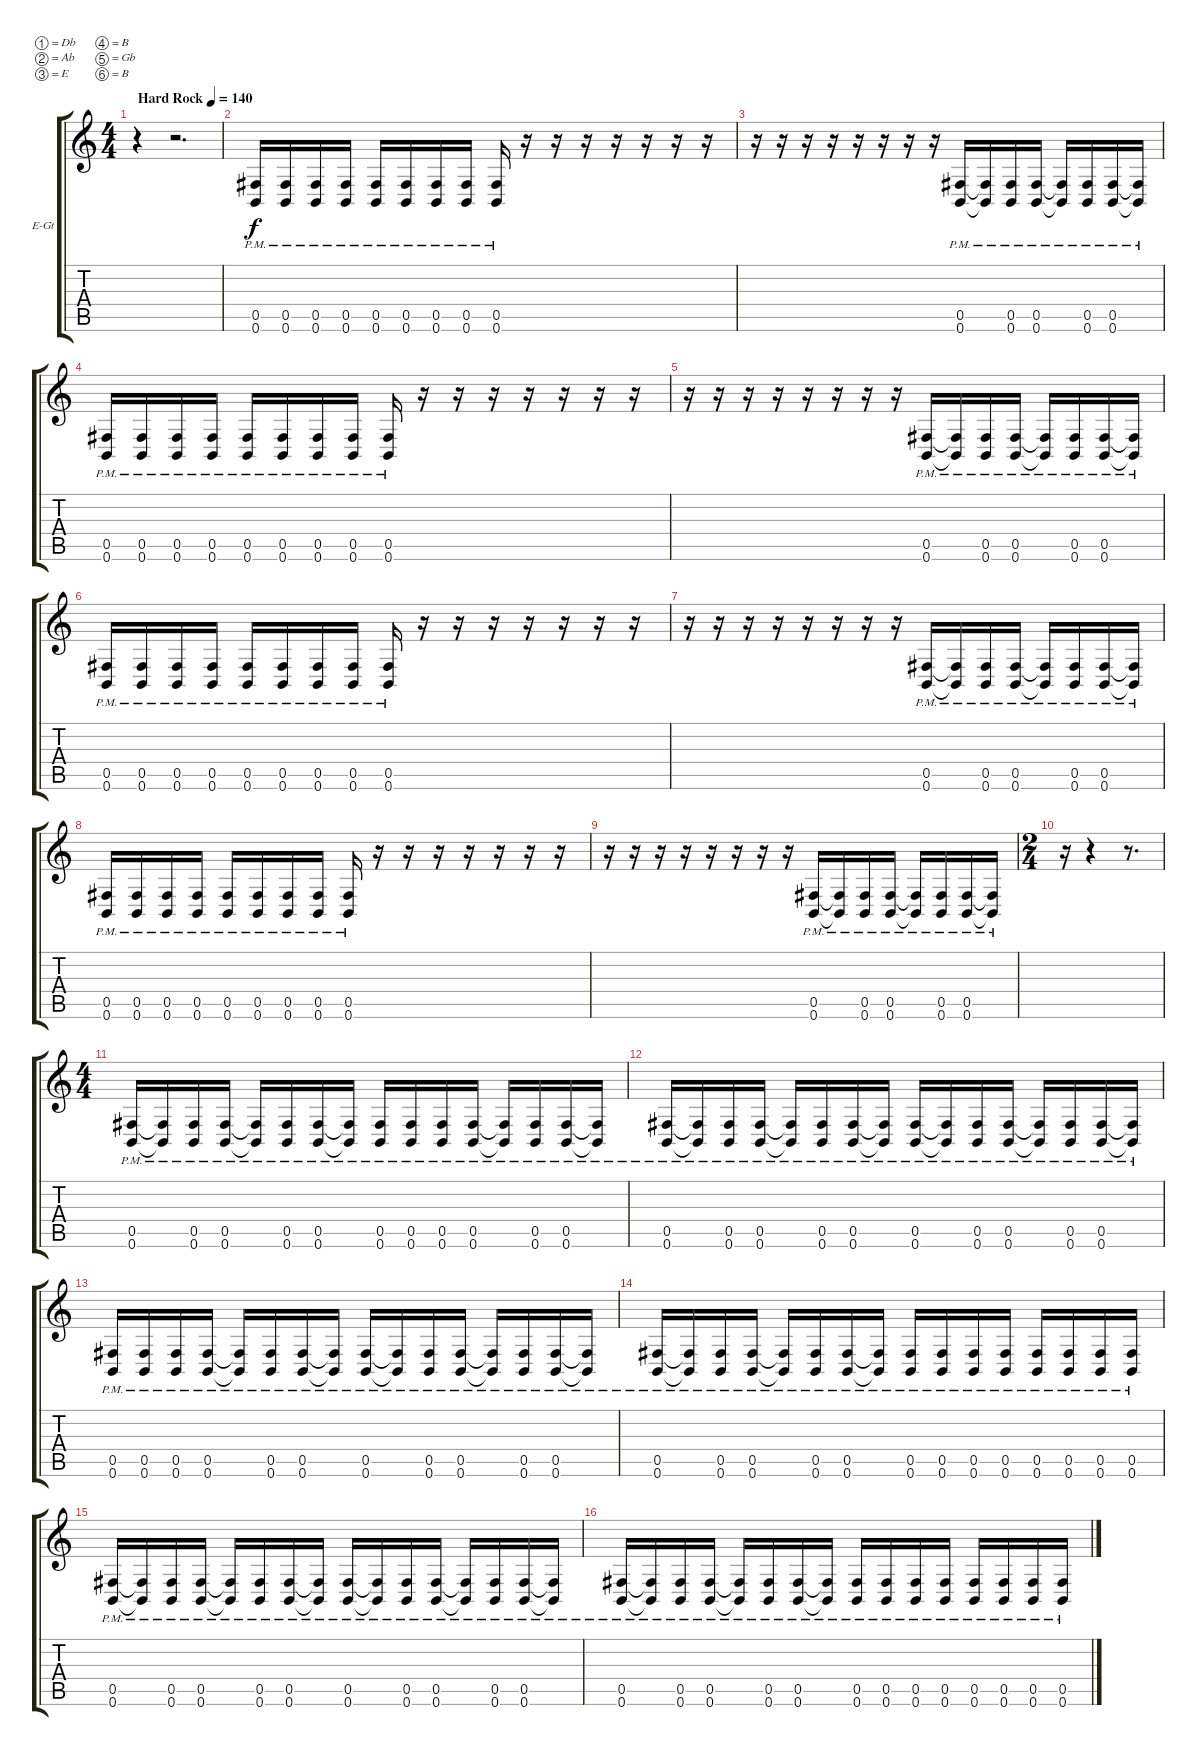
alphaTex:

\bracketExtendMode groupsimilarinstruments
\firstSystemTrackNameOrientation horizontal
\otherSystemsTrackNameOrientation horizontal
\track ("Rhytm Gtr." "E-Gt") {instrument overdrivenguitar}
\staff {score tabs}
\tuning (Db4 Ab3 E3 B2 Gb2 B1)
\ts (4 4)
\beaming (8 2 2 2 2)
\tempo (140 "Hard Rock")
\clef g2
\ks c
r.4{dy f instrument overdrivenguitar} r.2{d} |
(0.5{pm} 0.6{pm}).16 (0.5{pm} 0.6{pm}).16 (0.5{pm} 0.6{pm}).16 (0.5{pm} 0.6{pm}).16 (0.5{pm} 0.6{pm}).16 (0.5{pm} 0.6{pm}).16 (0.5{pm} 0.6{pm}).16 (0.5{pm} 0.6{pm}).16 (0.5{pm} 0.6{pm}).16 r.16 r.16 r.16 r.16 r.16 r.16 r.16 |
r.16 r.16 r.16 r.16 r.16 r.16 r.16 r.16 (0.5{pm} 0.6{pm}).16 (0.5{pm t} 0.6{pm t}).16 (0.5{pm} 0.6{pm}).16 (0.5{pm} 0.6{pm}).16 (0.5{pm t} 0.6{pm t}).16 (0.5{pm} 0.6{pm}).16 (0.5{pm} 0.6{pm}).16 (0.5{pm t} 0.6{pm t}).16 |
(0.5{pm} 0.6{pm}).16 (0.5{pm} 0.6{pm}).16 (0.5{pm} 0.6{pm}).16 (0.5{pm} 0.6{pm}).16 (0.5{pm} 0.6{pm}).16 (0.5{pm} 0.6{pm}).16 (0.5{pm} 0.6{pm}).16 (0.5{pm} 0.6{pm}).16 (0.5{pm} 0.6{pm}).16 r.16 r.16 r.16 r.16 r.16 r.16 r.16 |
r.16 r.16 r.16 r.16 r.16 r.16 r.16 r.16 (0.5{pm} 0.6{pm}).16 (0.5{pm t} 0.6{pm t}).16 (0.5{pm} 0.6{pm}).16 (0.5{pm} 0.6{pm}).16 (0.5{pm t} 0.6{pm t}).16 (0.5{pm} 0.6{pm}).16 (0.5{pm} 0.6{pm}).16 (0.5{pm t} 0.6{pm t}).16 |
(0.5{pm} 0.6{pm}).16 (0.5{pm} 0.6{pm}).16 (0.5{pm} 0.6{pm}).16 (0.5{pm} 0.6{pm}).16 (0.5{pm} 0.6{pm}).16 (0.5{pm} 0.6{pm}).16 (0.5{pm} 0.6{pm}).16 (0.5{pm} 0.6{pm}).16 (0.5{pm} 0.6{pm}).16 r.16 r.16 r.16 r.16 r.16 r.16 r.16 |
r.16 r.16 r.16 r.16 r.16 r.16 r.16 r.16 (0.5{pm} 0.6{pm}).16 (0.5{pm t} 0.6{pm t}).16 (0.5{pm} 0.6{pm}).16 (0.5{pm} 0.6{pm}).16 (0.5{pm t} 0.6{pm t}).16 (0.5{pm} 0.6{pm}).16 (0.5{pm} 0.6{pm}).16 (0.5{pm t} 0.6{pm t}).16 |
(0.5{pm} 0.6{pm}).16 (0.5{pm} 0.6{pm}).16 (0.5{pm} 0.6{pm}).16 (0.5{pm} 0.6{pm}).16 (0.5{pm} 0.6{pm}).16 (0.5{pm} 0.6{pm}).16 (0.5{pm} 0.6{pm}).16 (0.5{pm} 0.6{pm}).16 (0.5{pm} 0.6{pm}).16 r.16 r.16 r.16 r.16 r.16 r.16 r.16 |
r.16 r.16 r.16 r.16 r.16 r.16 r.16 r.16 (0.5{pm} 0.6{pm}).16 (0.5{pm t} 0.6{pm t}).16 (0.5{pm} 0.6{pm}).16 (0.5{pm} 0.6{pm}).16 (0.5{pm t} 0.6{pm t}).16 (0.5{pm} 0.6{pm}).16 (0.5{pm} 0.6{pm}).16 (0.5{pm t} 0.6{pm t}).16 |
\ts (2 4)
\beaming (8 2 2)
r.16 r.4 r.8{d} |
\ts (4 4)
\beaming (8 2 2 2 2)
(0.5{pm} 0.6{pm}).16 (0.5{pm t} 0.6{pm t}).16 (0.5{pm} 0.6{pm}).16 (0.5{pm} 0.6{pm}).16 (0.5{pm t} 0.6{pm t}).16 (0.5{pm} 0.6{pm}).16 (0.5{pm} 0.6{pm}).16 (0.5{pm t} 0.6{pm t}).16 (0.5{pm} 0.6{pm}).16 (0.6{pm} 0.5{pm}).16 (0.5{pm} 0.6{pm}).16 (0.5{pm} 0.6{pm}).16 (0.5{pm t} 0.6{pm t}).16 (0.5{pm} 0.6{pm}).16 (0.5{pm} 0.6{pm}).16 (0.5{pm t} 0.6{pm t}).16 |
(0.5{pm} 0.6{pm}).16 (0.5{pm t} 0.6{pm t}).16 (0.5{pm} 0.6{pm}).16 (0.5{pm} 0.6{pm}).16 (0.5{pm t} 0.6{pm t}).16 (0.5{pm} 0.6{pm}).16 (0.5{pm} 0.6{pm}).16 (0.5{pm t} 0.6{pm t}).16 (0.5{pm} 0.6{pm}).16 (0.5{pm t} 0.6{pm t}).16 (0.5{pm} 0.6{pm}).16 (0.5{pm} 0.6{pm}).16 (0.5{pm t} 0.6{pm t}).16 (0.5{pm} 0.6{pm}).16 (0.5{pm} 0.6{pm}).16 (0.5{pm t} 0.6{pm t}).16 |
(0.5{pm} 0.6{pm}).16 (0.6{pm} 0.5{pm}).16 (0.5{pm} 0.6{pm}).16 (0.5{pm} 0.6{pm}).16 (0.5{pm t} 0.6{pm t}).16 (0.5{pm} 0.6{pm}).16 (0.5{pm} 0.6{pm}).16 (0.5{pm t} 0.6{pm t}).16 (0.5{pm} 0.6{pm}).16 (0.5{pm t} 0.6{pm t}).16 (0.5{pm} 0.6{pm}).16 (0.5{pm} 0.6{pm}).16 (0.5{pm t} 0.6{pm t}).16 (0.5{pm} 0.6{pm}).16 (0.5{pm} 0.6{pm}).16 (0.5{pm t} 0.6{pm t}).16 |
(0.5{pm} 0.6{pm}).16 (0.5{pm t} 0.6{pm t}).16 (0.5{pm} 0.6{pm}).16 (0.5{pm} 0.6{pm}).16 (0.5{pm t} 0.6{pm t}).16 (0.5{pm} 0.6{pm}).16 (0.5{pm} 0.6{pm}).16 (0.5{pm t} 0.6{pm t}).16 (0.5{pm} 0.6{pm}).16 (0.6{pm} 0.5{pm}).16 (0.5{pm} 0.6{pm}).16 (0.5{pm} 0.6{pm}).16 (0.5{pm} 0.6{pm}).16 (0.5{pm} 0.6{pm}).16 (0.5{pm} 0.6{pm}).16 (0.6{pm} 0.5{pm}).16 |
(0.5{pm} 0.6{pm}).16 (0.5{pm t} 0.6{pm t}).16 (0.5{pm} 0.6{pm}).16 (0.5{pm} 0.6{pm}).16 (0.5{pm t} 0.6{pm t}).16 (0.5{pm} 0.6{pm}).16 (0.5{pm} 0.6{pm}).16 (0.5{pm t} 0.6{pm t}).16 (0.5{pm} 0.6{pm}).16 (0.5{pm t} 0.6{pm t}).16 (0.5{pm} 0.6{pm}).16 (0.5{pm} 0.6{pm}).16 (0.5{pm t} 0.6{pm t}).16 (0.5{pm} 0.6{pm}).16 (0.5{pm} 0.6{pm}).16 (0.5{pm t} 0.6{pm t}).16 |
(0.5{pm} 0.6{pm}).16 (0.5{pm t} 0.6{pm t}).16 (0.5{pm} 0.6{pm}).16 (0.5{pm} 0.6{pm}).16 (0.5{pm t} 0.6{pm t}).16 (0.5{pm} 0.6{pm}).16 (0.5{pm} 0.6{pm}).16 (0.5{pm t} 0.6{pm t}).16 (0.5{pm} 0.6{pm}).16 (0.6{pm} 0.5{pm}).16 (0.5{pm} 0.6{pm}).16 (0.5{pm} 0.6{pm}).16 (0.5{pm} 0.6{pm}).16 (0.5{pm} 0.6{pm}).16 (0.5{pm} 0.6{pm}).16 (0.6{pm} 0.5{pm}).16
